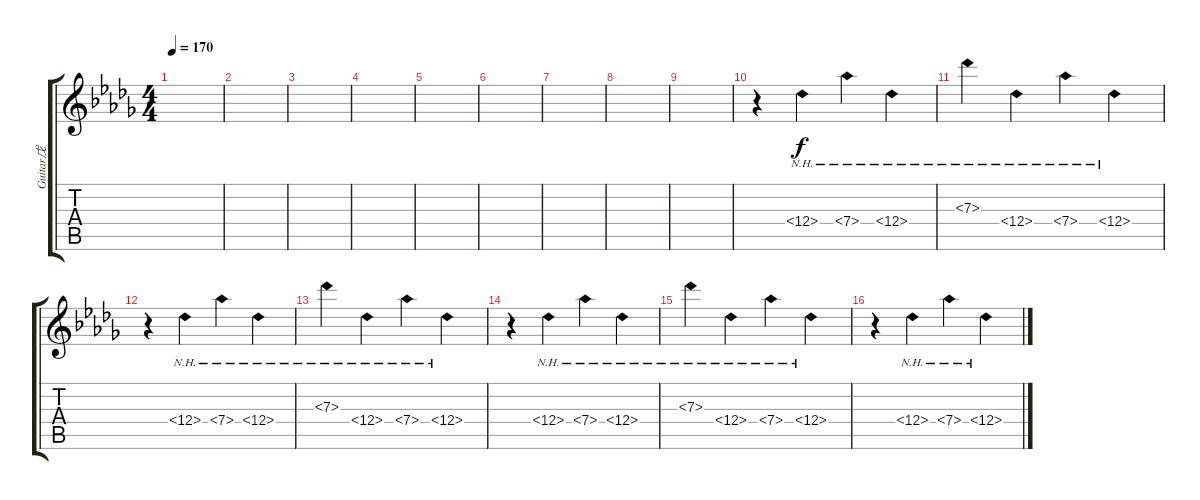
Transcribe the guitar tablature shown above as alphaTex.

\track ("Guitar戊" "Guitar戊") {instrument distortionguitar}
\staff {score tabs}
\tuning (Eb4 Bb3 Gb3 Db3 Ab2 Eb2) {hide}
\ts (4 4)
\tempo 170
\clef g2
\ks db
|
|
|
|
|
|
|
|
|
r.4 12.4{nh}.4{instrument electricguitarclean} 7.4{nh}.4 12.4{nh}.4 |
7.3{nh}.4 12.4{nh}.4 7.4{nh}.4 12.4{nh}.4 |
r.4 12.4{nh}.4 7.4{nh}.4 12.4{nh}.4 |
7.3{nh}.4 12.4{nh}.4 7.4{nh}.4 12.4{nh}.4 |
r.4 12.4{nh}.4 7.4{nh}.4 12.4{nh}.4 |
7.3{nh}.4 12.4{nh}.4 7.4{nh}.4 12.4{nh}.4 |
r.4 12.4{nh}.4 7.4{nh}.4 12.4{nh}.4
